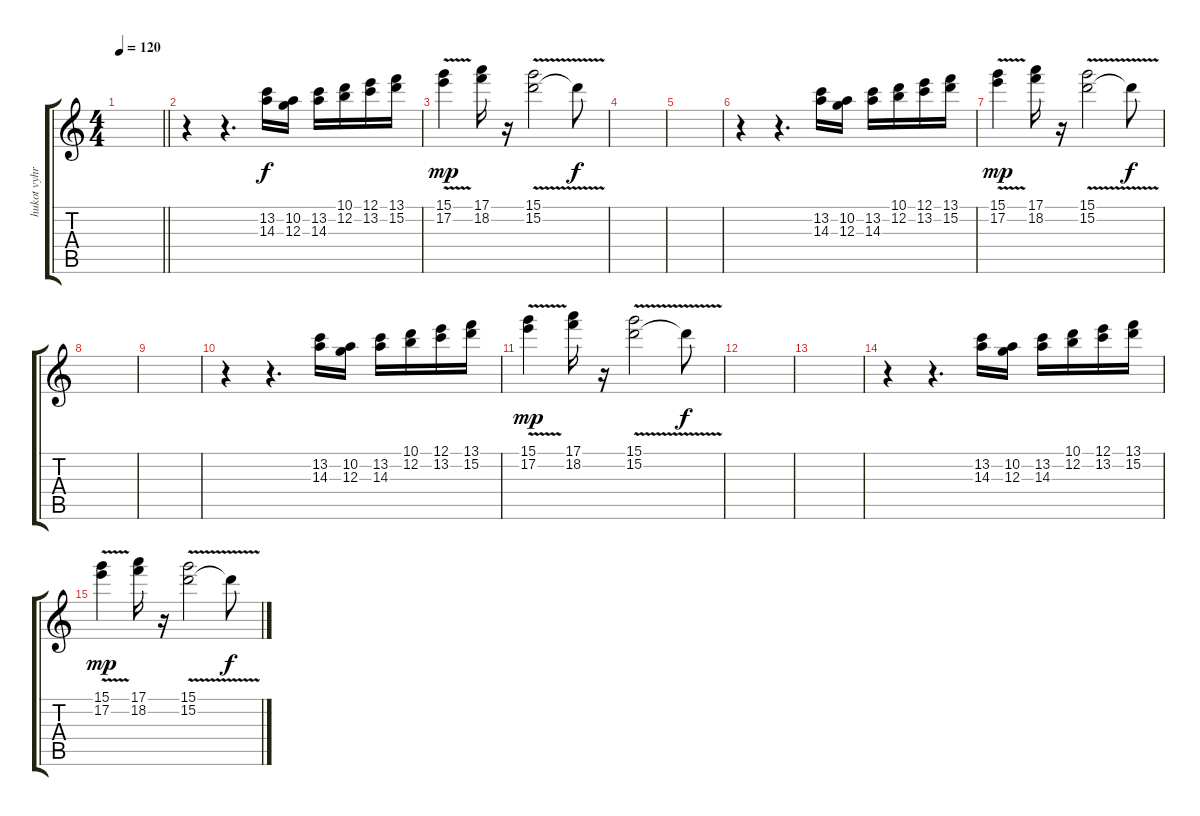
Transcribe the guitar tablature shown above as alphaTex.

\track ("hukot vyhravky" "hukot vyhr") {instrument overdrivenguitar}
\staff {score tabs}
\tuning (E4 B3 G3 D3 A2 D2) {hide}
\ts (4 4)
\tempo 120
\clef g2
\barLineRight lightlight
\ks c
|
r.4 r.4{d} (13.2 14.3).16 (10.2 12.3).16 (13.2 14.3).16 (10.1 12.2).16 (12.1 13.2).16 (13.1 15.2).16 |
(15.1 17.2{v}).4{dy mp} (17.1 18.2).16 r.16 (15.1 15.2{v}).2 15.2{t}.8{dy f} |
|
|
r.4 r.4{d} (13.2 14.3).16 (10.2 12.3).16 (13.2 14.3).16 (10.1 12.2).16 (12.1 13.2).16 (13.1 15.2).16 |
(15.1 17.2{v}).4{dy mp} (17.1 18.2).16 r.16 (15.1 15.2{v}).2 15.2{t}.8{dy f} |
|
|
r.4 r.4{d} (13.2 14.3).16 (10.2 12.3).16 (13.2 14.3).16 (10.1 12.2).16 (12.1 13.2).16 (13.1 15.2).16 |
(15.1 17.2{v}).4{dy mp} (17.1 18.2).16 r.16 (15.1 15.2{v}).2 15.2{t}.8{dy f} |
|
|
r.4 r.4{d} (13.2 14.3).16 (10.2 12.3).16 (13.2 14.3).16 (10.1 12.2).16 (12.1 13.2).16 (13.1 15.2).16 |
(15.1 17.2{v}).4{dy mp} (17.1 18.2).16 r.16 (15.1 15.2{v}).2 15.2{t}.8{dy f}
